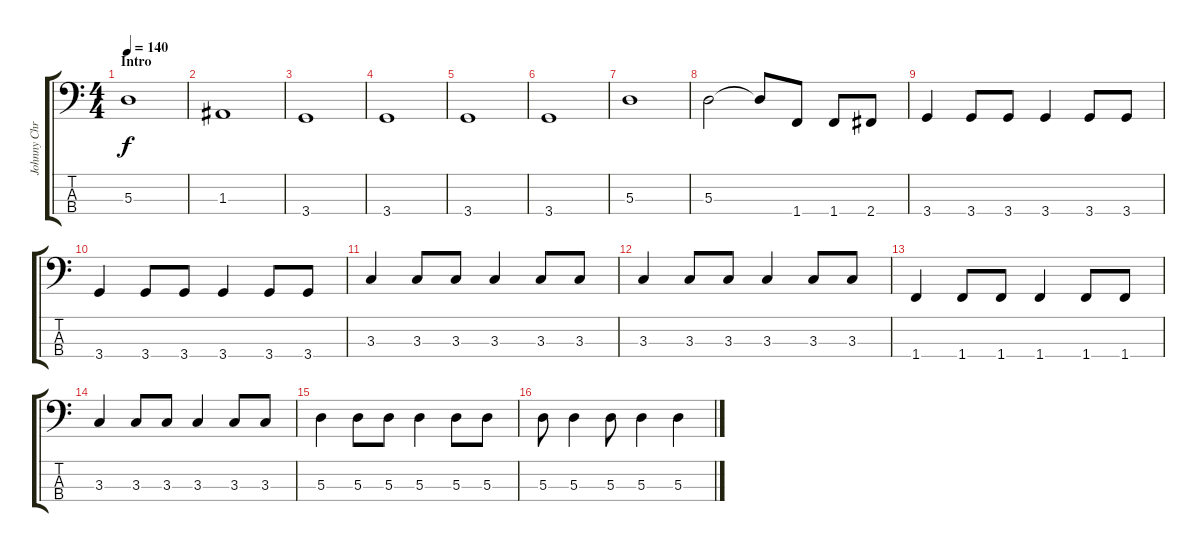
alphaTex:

\track ("Johnny Christ" "Johnny Chr") {instrument electricbassfinger}
\staff {score tabs}
\tuning (G2 D2 A1 E1) {hide}
\ts (4 4)
\section ("" "Intro")
\tempo 140
\clef f4
\ks c
5.3.1{dy f instrument electricbassfinger} |
1.3.1 |
3.4.1 |
3.4.1 |
3.4.1 |
3.4.1 |
5.3.1 |
5.3.2 5.3{t}.8 1.4.8 1.4.8 2.4.8 |
3.4.4 3.4.8 3.4.8 3.4.4 3.4.8 3.4.8 |
3.4.4 3.4.8 3.4.8 3.4.4 3.4.8 3.4.8 |
3.3.4 3.3.8 3.3.8 3.3.4 3.3.8 3.3.8 |
3.3.4 3.3.8 3.3.8 3.3.4 3.3.8 3.3.8 |
1.4.4 1.4.8 1.4.8 1.4.4 1.4.8 1.4.8 |
3.3.4 3.3.8 3.3.8 3.3.4 3.3.8 3.3.8 |
5.3.4 5.3.8 5.3.8 5.3.4 5.3.8 5.3.8 |
5.3.8 5.3.4 5.3.8 5.3.4 5.3.4
